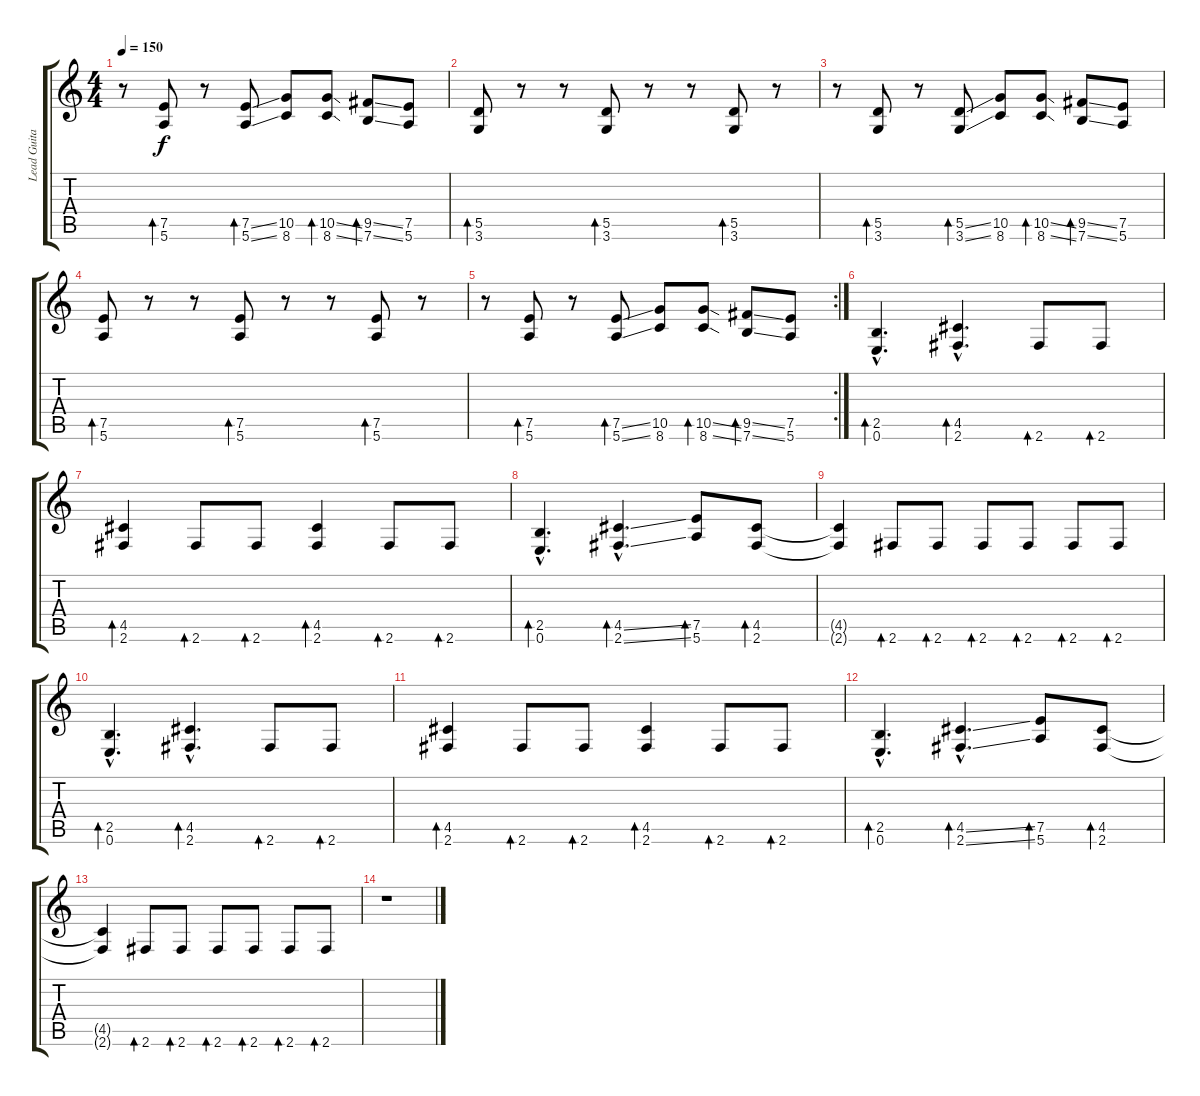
\track ("Lead Guitar" "Lead Guita") {instrument distortionguitar}
\staff {score tabs}
\tuning (E4 B3 G3 D3 A2 E2) {hide}
\ts (4 4)
\tempo 150
\clef g2
\ks c
r.8{dy f} (7.5 5.6).8{bd 60} r.8 (7.5{ss} 5.6{ss}).8{bd 60} (10.5 8.6).8 (10.5{ss} 8.6{ss}).8{bd 60} (9.5{ss} 7.6{ss}).8{bd 60} (7.5 5.6).8 |
(5.5 3.6).8{bd 60} r.8 r.8 (5.5 3.6).8{bd 60} r.8 r.8 (5.5 3.6).8{bd 60} r.8 |
r.8 (5.5 3.6).8{bd 60} r.8 (5.5{ss} 3.6{ss}).8{bd 60} (10.5 8.6).8 (10.5{ss} 8.6{ss}).8{bd 60} (9.5{ss} 7.6{ss}).8{bd 60} (7.5 5.6).8 |
(7.5 5.6).8{bd 60} r.8 r.8 (7.5 5.6).8{bd 60} r.8 r.8 (7.5 5.6).8{bd 60} r.8 |
\rc 2
r.8 (7.5 5.6).8{bd 60} r.8 (7.5{ss} 5.6{ss}).8{bd 60} (10.5 8.6).8 (10.5{ss} 8.6{ss}).8{bd 60} (9.5{ss} 7.6{ss}).8{bd 60} (7.5 5.6).8 |
(2.5{hac} 0.6{hac}).4{d bd 60} (4.5{hac} 2.6{hac}).4{d bd 60} 2.6.8{bd 60 instrument electricguitarmuted} 2.6.8{bd 60} |
(4.5 2.6).4{bd 60 instrument distortionguitar} 2.6.8{bd 60 instrument electricguitarmuted} 2.6.8{bd 60} (4.5 2.6).4{bd 60 instrument distortionguitar} 2.6.8{bd 60 instrument electricguitarmuted} 2.6.8{bd 60} |
(2.5{hac} 0.6{hac}).4{d bd 60 instrument distortionguitar} (4.5{ss hac} 2.6{ss hac}).4{d bd 60} (7.5 5.6).8{bd 60} (4.5 2.6).8{bd 60} |
(4.5{t} 2.6{t}).4 2.6.8{bd 60 instrument electricguitarmuted} 2.6.8{bd 60} 2.6.8{bd 60} 2.6.8{bd 60} 2.6.8{bd 60} 2.6.8{bd 60} |
(2.5{hac} 0.6{hac}).4{d bd 60 instrument distortionguitar} (4.5{hac} 2.6{hac}).4{d bd 60} 2.6.8{bd 60 instrument electricguitarmuted} 2.6.8{bd 60} |
(4.5 2.6).4{bd 60 instrument distortionguitar} 2.6.8{bd 60 instrument electricguitarmuted} 2.6.8{bd 60} (4.5 2.6).4{bd 60 instrument distortionguitar} 2.6.8{bd 60 instrument electricguitarmuted} 2.6.8{bd 60} |
(2.5{hac} 0.6{hac}).4{d bd 60 instrument distortionguitar} (4.5{ss hac} 2.6{ss hac}).4{d bd 60} (7.5 5.6).8{bd 60} (4.5 2.6).8{bd 60} |
(4.5{t} 2.6{t}).4 2.6.8{bd 60 instrument electricguitarmuted} 2.6.8{bd 60} 2.6.8{bd 60} 2.6.8{bd 60} 2.6.8{bd 60} 2.6.8{bd 60} |
r.1
